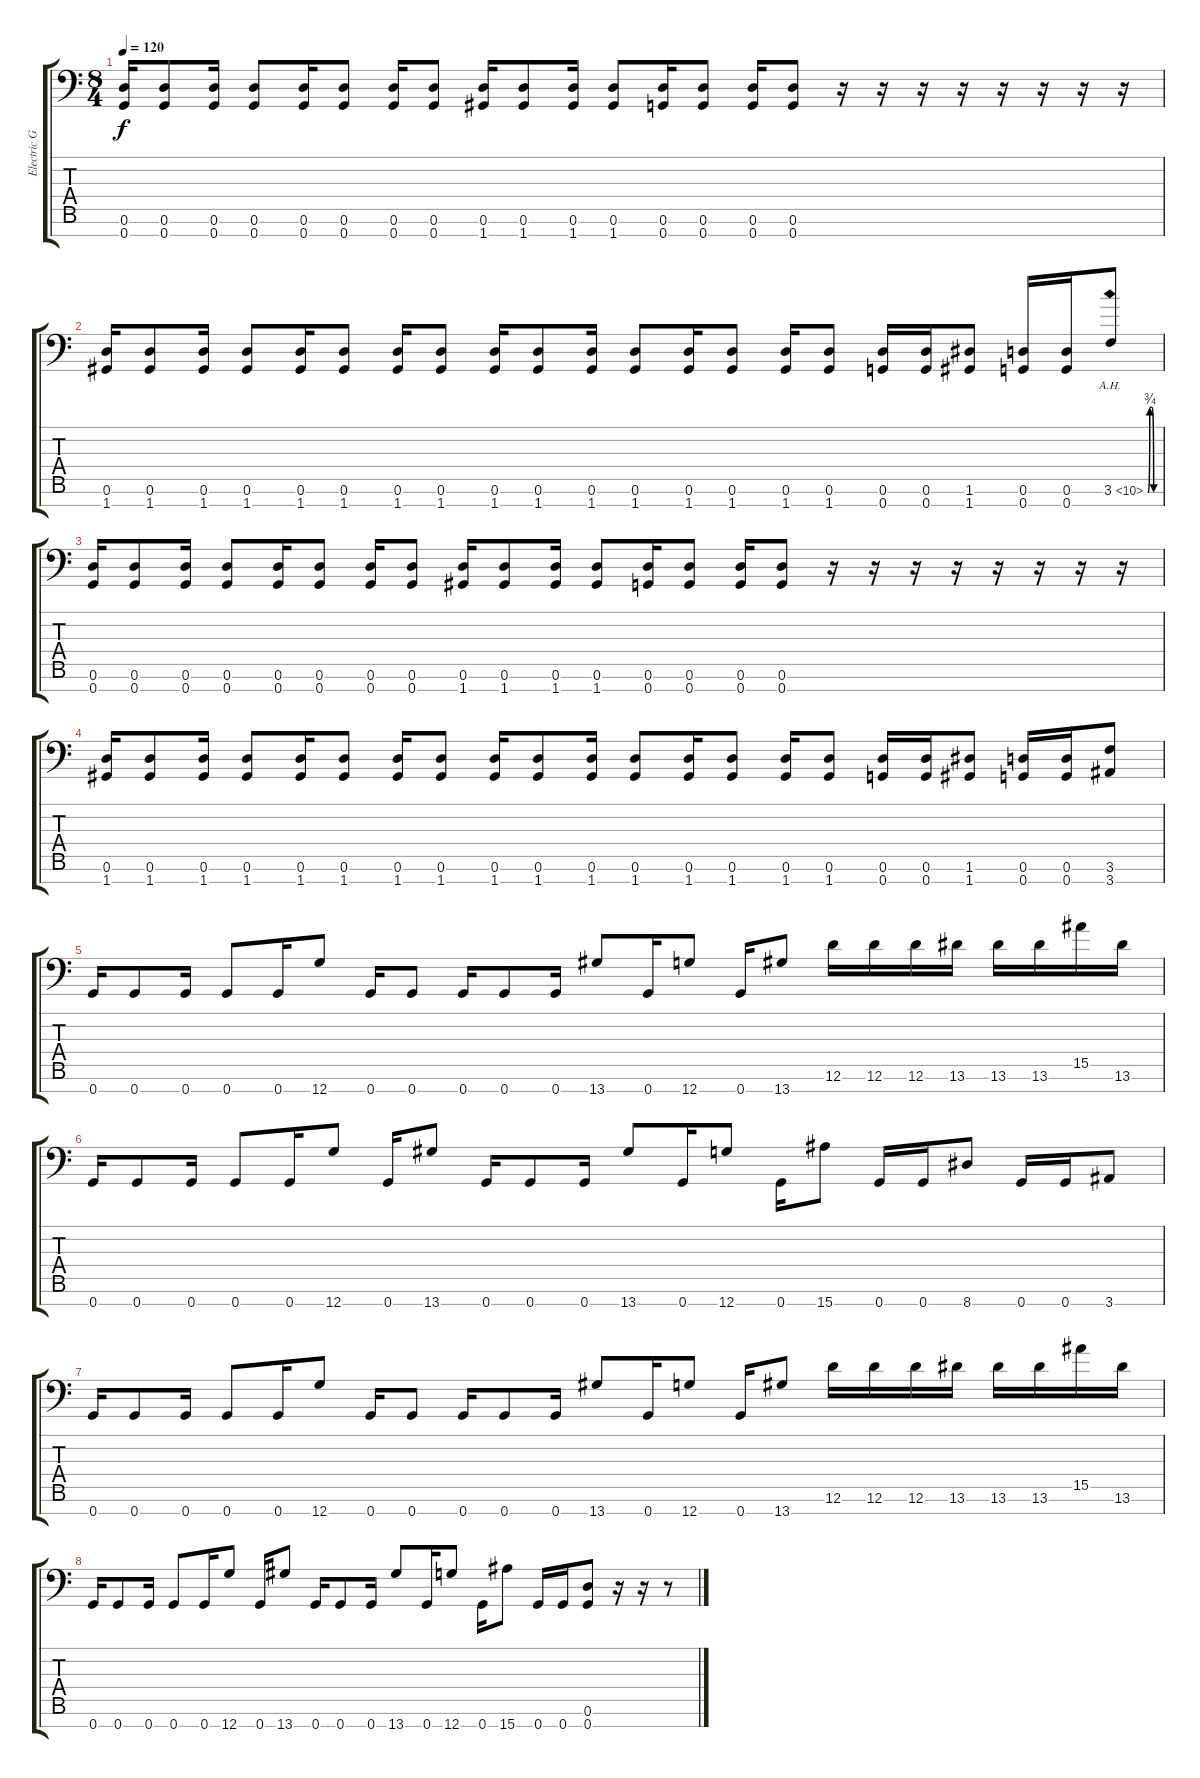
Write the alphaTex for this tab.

\track ("Electric Guitar" "Electric G") {instrument distortionguitar}
\staff {score tabs}
\tuning (D4 A3 F3 C3 G2 D2 G1) {hide}
\ts (8 4)
\tempo 120
\clef f4
\ks c
(0.6 0.7).16{dy f} (0.6 0.7).8 (0.6 0.7).16 (0.6 0.7).8 (0.6 0.7).16 (0.6 0.7).8 (0.6 0.7).16 (0.6 0.7).8 (0.6 1.7).16 (0.6 1.7).8 (0.6 1.7).16 (0.6 1.7).8 (0.6 0.7).16 (0.6 0.7).8 (0.6 0.7).16 (0.6 0.7).8 r.16 r.16 r.16 r.16 r.16 r.16 r.16 r.16 |
(0.6 1.7).16 (0.6 1.7).8 (0.6 1.7).16 (0.6 1.7).8 (0.6 1.7).16 (0.6 1.7).8 (0.6 1.7).16 (0.6 1.7).8 (0.6 1.7).16 (0.6 1.7).8 (0.6 1.7).16 (0.6 1.7).8 (0.6 1.7).16 (0.6 1.7).8 (0.6 1.7).16 (0.6 1.7).8 (0.6 0.7).16 (0.6 0.7).16 (1.6 1.7).8 (0.6 0.7).16 (0.6 0.7).16 3.6{be (custom 0 0 10 3 20 3 30 0 60 0) ah 7}.8 |
(0.6 0.7).16 (0.6 0.7).8 (0.6 0.7).16 (0.6 0.7).8 (0.6 0.7).16 (0.6 0.7).8 (0.6 0.7).16 (0.6 0.7).8 (0.6 1.7).16 (0.6 1.7).8 (0.6 1.7).16 (0.6 1.7).8 (0.6 0.7).16 (0.6 0.7).8 (0.6 0.7).16 (0.6 0.7).8 r.16 r.16 r.16 r.16 r.16 r.16 r.16 r.16 |
(0.6 1.7).16 (0.6 1.7).8 (0.6 1.7).16 (0.6 1.7).8 (0.6 1.7).16 (0.6 1.7).8 (0.6 1.7).16 (0.6 1.7).8 (0.6 1.7).16 (0.6 1.7).8 (0.6 1.7).16 (0.6 1.7).8 (0.6 1.7).16 (0.6 1.7).8 (0.6 1.7).16 (0.6 1.7).8 (0.6 0.7).16 (0.6 0.7).16 (1.6 1.7).8 (0.6 0.7).16 (0.6 0.7).16 (3.6 3.7).8 |
0.7.16 0.7.8 0.7.16 0.7.8 0.7.16 12.7.8 0.7.16 0.7.8 0.7.16 0.7.8 0.7.16 13.7.8 0.7.16 12.7.8 0.7.16 13.7.8 12.6.16 12.6.16 12.6.16 13.6.16 13.6.16 13.6.16 15.5.16 13.6.16 |
0.7.16 0.7.8 0.7.16 0.7.8 0.7.16 12.7.8 0.7.16 13.7.8 0.7.16 0.7.8 0.7.16 13.7.8 0.7.16 12.7.8 0.7.16 15.7.8 0.7.16 0.7.16 8.7.8 0.7.16 0.7.16 3.7.8 |
0.7.16 0.7.8 0.7.16 0.7.8 0.7.16 12.7.8 0.7.16 0.7.8 0.7.16 0.7.8 0.7.16 13.7.8 0.7.16 12.7.8 0.7.16 13.7.8 12.6.16 12.6.16 12.6.16 13.6.16 13.6.16 13.6.16 15.5.16 13.6.16 |
0.7.16 0.7.8 0.7.16 0.7.8 0.7.16 12.7.8 0.7.16 13.7.8 0.7.16 0.7.8 0.7.16 13.7.8 0.7.16 12.7.8 0.7.16 15.7.8 0.7.16 0.7.16 (0.6 0.7).8 r.16 r.16 r.8
